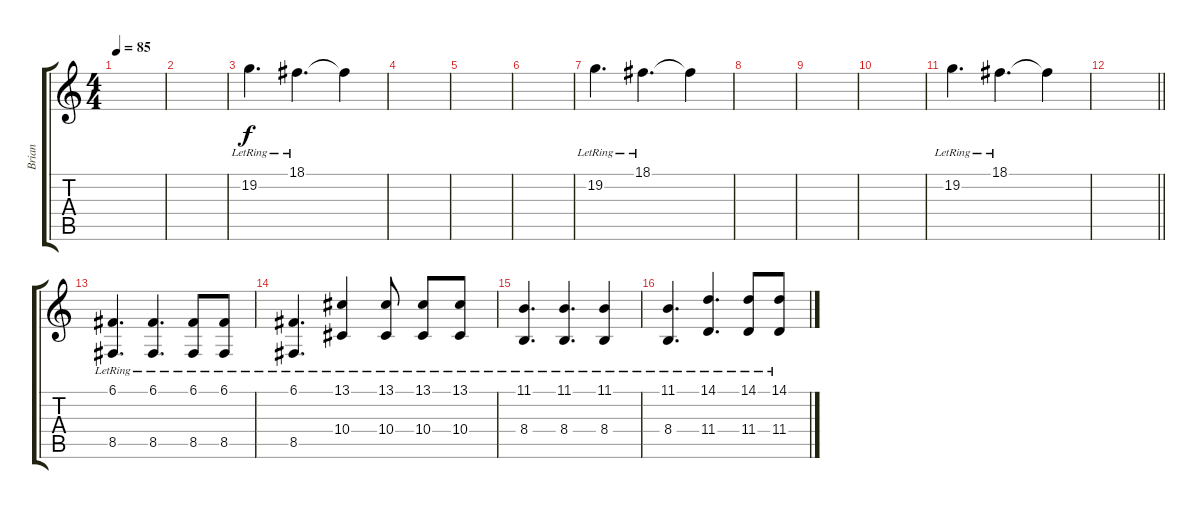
\track ("Brian" "Brian") {instrument brightacousticpiano}
\staff {score tabs}
\tuning (C4 C4 Ab3 Eb3 Bb2 F2) {hide}
\ts (4 4)
\tempo 85
\clef g2
\ks c
|
|
19.2{lr}.4{d} 18.1{lr}.4{d} 18.1{t}.4 |
|
|
|
19.2{lr}.4{d} 18.1{lr}.4{d} 18.1{t}.4 |
|
|
|
19.2{lr}.4{d} 18.1{lr}.4{d} 18.1{t}.4 |
\barLineRight lightlight
|
(6.1{lr} 8.5{lr}).4{d} (6.1{lr} 8.5{lr}).4{d} (6.1{lr} 8.5{lr}).8 (6.1{lr} 8.5{lr}).8 |
(6.1{lr} 8.5{lr}).4{d} (13.1{lr} 10.4{lr}).4 (13.1{lr} 10.4{lr}).8 (13.1{lr} 10.4{lr}).8 (13.1{lr} 10.4{lr}).8 |
(11.1{lr} 8.4{lr}).4{d} (11.1{lr} 8.4{lr}).4{d} (11.1{lr} 8.4{lr}).4 |
(11.1{lr} 8.4{lr}).4{d} (14.1{lr} 11.4{lr}).4{d} (14.1{lr} 11.4{lr}).8 (14.1{lr} 11.4{lr}).8
